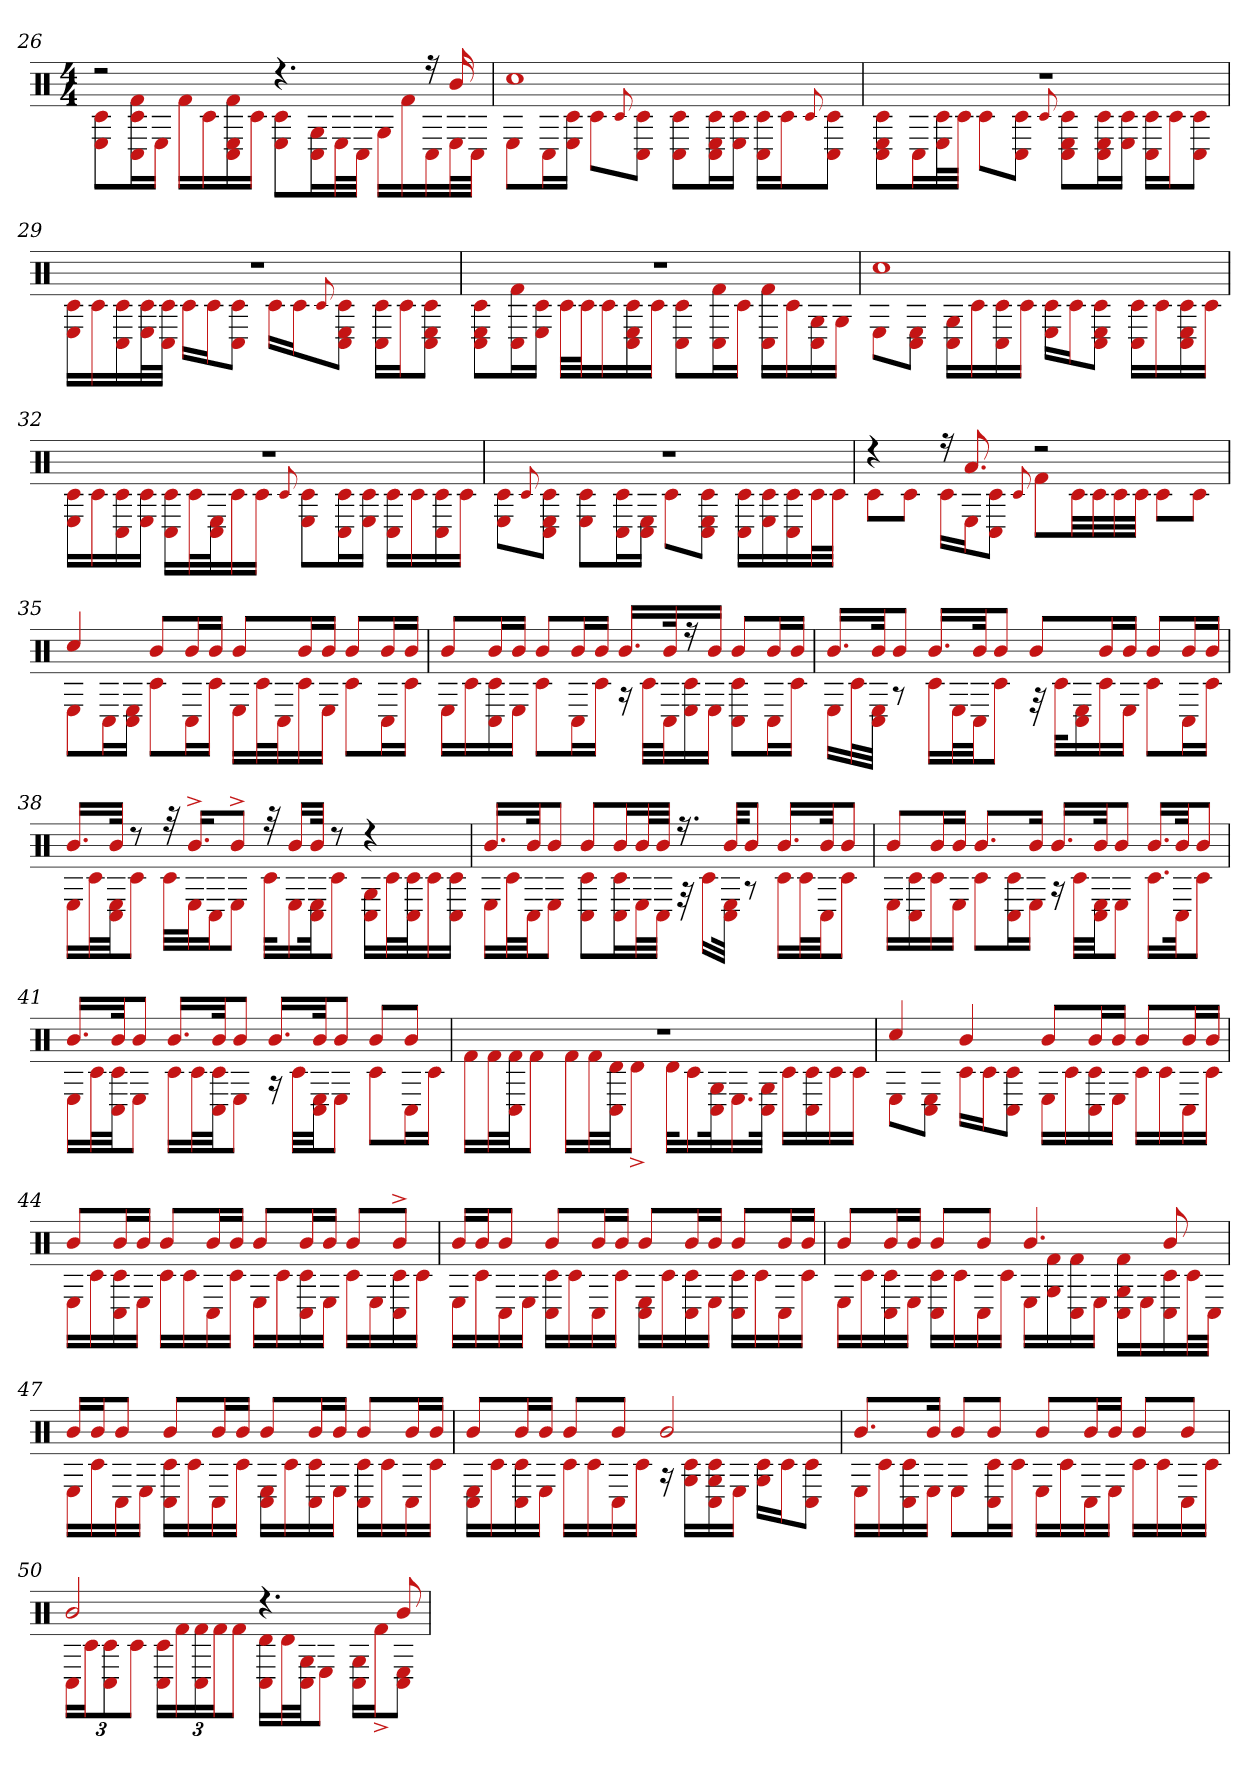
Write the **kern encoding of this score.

**kern
*part1
*staff1
*clefX
*k[]
*M4/4
=26
*^
2r	8E 8c#L
.	16c# 16f# 16C#L
.	16EJJ
.	16f#LL
.	16c#
.	16C# 16f# 16E
.	16c#JJ
4.r	8c# 8EL
.	16C# 16GL
.	32EL
.	32C#JJJ
.	16GLL
.	16f#
16r	16C#
16b	32EL
.	32C#JJJ
=27	=27
1cc#	8EL
.	16C#L
.	16E 16c#JJ
.	8c#L
.	8qqc#
.	8C# 8c#J
.	8C# 8c#L
.	16C# 16E 16c#L
.	16c# 16EJJ
.	16C# 16c#LL
.	16c#J
.	8qqc#
.	8C# 8c#J
=28	=28
1r	8C# 8E 8c#L
.	16C#L
.	32E 32c#L
.	32c#JJJ
.	8c#L
.	8C# 8c#J
.	8qqc#
.	8C# 8E 8c#L
.	16c# 16C# 16EL
.	16c# 16EJJ
.	16C# 16c#LL
.	16c#J
.	8C# 8c#J
=29	=29
1r	16E 16c#LL
.	16c#
.	16C# 16c#
.	32E 32c#L
.	32C# 32c#JJJ
.	16c#LL
.	16c#J
.	8C# 8c#J
.	16c#LL
.	16c#J
.	8qqc#
.	8C# 8E 8c#J
.	16C# 16c#LL
.	16c#J
.	8E 8C# 8c#J
=30	=30
1r	8C# 8E 8c#L
.	16C# 16f#L
.	16E 16c#JJ
.	32c#LLL
.	32c#J
.	16c#
.	16E 16C# 16c#
.	16c#JJ
.	8C# 8c#L
.	16C# 16f#L
.	16c#JJ
.	16C# 16f#LL
.	16c#
.	16C# 16G
.	16GJJ
=31	=31
1cc#	8EL
.	8C# 8EJ
.	16C# 16GLL
.	16c#
.	16C# 16c#
.	16c#JJ
.	16c# 16ELL
.	16c#J
.	8C# 8E 8c#J
.	16c# 16C#LL
.	16c#
.	16c# 16C# 16E
.	16c#JJ
=32	=32
1r	16c# 16ELL
.	16c#
.	16C# 16c#
.	16E 16c#JJ
.	16C# 16c#LL
.	32c#L
.	32C# 32EJ
.	16c#
.	16c#JJ
.	8qqc#
.	8E 8c#L
.	16c# 16C#L
.	16c# 16EJJ
.	16C# 16c#LL
.	16c#
.	16c# 16C#
.	16c#JJ
=33	=33
1r	8E 8c#L
.	8qqc#
.	8C# 8c# 8EJ
.	8c# 8EL
.	16C# 16c#L
.	16E 16C#JJ
.	8c#L
.	8C# 8E 8c#J
.	16C# 16c#LL
.	16c# 16E
.	16C# 16c#
.	32c#L
.	32c#JJJ
=34	=34
4r	8c#L
.	8c#J
16r	16c#LL
8.a	16EJ
.	8C# 8c#J
.	8qqc#
2r	8f#L
.	32c#LL
.	32c#
.	32c#
.	32c#JJJ
.	8c#L
.	8c#J
=35	=35
4cc#	8EL
.	16C#L
.	16E 16C#JJ
8bL	8c#L
16bL	16C#L
16bJJ	16c#JJ
8bL	16ELL
.	32c#L
.	32C#J
16bL	16c#
16bJJ	16EJJ
8bL	8c#L
16bL	16C#L
16bJJ	16c#JJ
=36	=36
8bL	16ELL
.	16c#
16bL	16C# 16c#
16bJJ	16EJJ
8bL	8c#L
16bL	16C#L
16bJJ	16c#JJ
16.bLL	16r
.	32c#LLL
32bk	32C#J
16r	16c# 16E
16bJJ	16EJJ
8bL	8C# 8c#L
16bL	16C#L
16bJJ	16c#JJ
=37	=37
16.bLL	16ELL
.	32c#L
32bJk	32E 32C#JJJ
8bJ	8r
16.bLL	16c#LL
.	32EL
32bJk	32C#JJ
8bJ	8c#J
8bL	32r
.	32c#KLL
.	16E 16C#
16bL	16c#
16bJJ	16EJJ
8bL	8c#L
16bL	16C#L
16bJJ	16c#JJ
=38	=38
16.bLL	16ELL
.	32c#L
32bJJk	32E 32C#JJ
8r	8c#J
32r	32c#LLL
16.b^KL	32EJ
.	16C#J
8b^J	8EJ
32r	32c#KLL
16bLL	16E
32bJJk	32C# 32EJk
8r	8c#J
4r	16C# 16GLL
.	32c#L
.	32C# 32c#J
.	16c#
.	16c# 16C#JJ
=39	=39
16.bLL	16ELL
.	32c#L
32bJk	32C#JJ
8bJ	8EJ
8bL	8C# 8c#L
16bL	16C# 16c#L
32bL	32EL
32bJJJ	32C#JJJ
16.r	32r
.	16c#LL
32bKKL	32E 32C#JJk
8bJ	8r
16.bLL	16c#LL
.	32c#L
32bJk	32C#JJ
8bJ	8c#J
=40	=40
8bL	16ELL
.	16c# 16C#
16bL	16c#
16bJJ	16EJJ
8.bL	8c#L
.	16C# 16c#L
16bJk	16EJJ
16.bLL	16r
.	32c#LLL
32bJk	32C# 32EJJ
8bJ	8EJ
16.bLL	16.c#LL
32bJk	32C#Jk
8bJ	8c#J
=41	=41
16.bLL	16ELL
.	32c#L
32bJk	32C# 32c#JJ
8bJ	8EJ
16.bLL	16c#LL
.	32c#L
32bJk	32C# 32c#JJ
8bJ	8EJ
16.bLL	16r
.	32c#LLL
32bJk	32E 32C#JJ
8bJ	8EJ
8bL	8c#L
8bJ	16C#L
.	16c#JJ
=42	=42
1r	16f#LL
.	32f#L
.	32C# 32f#JJ
.	8f#J
.	16f#LL
.	32f#L
.	32C# 32dJJ
.	8d^J
.	32dKLL
.	16c#
.	32C# 32Gk
.	16.E
.	32C# 32GJJk
.	16c#LL
.	16C# 16c#
.	16c#
.	16c#JJ
=43	=43
4cc#	8EL
.	8C# 8EJ
4b	16c#LL
.	16c#J
.	8C# 8c#J
8bL	16ELL
.	16c#
16bL	16C# 16c#
16bJJ	16EJJ
8bL	16c#LL
.	16c#
16bL	16C#
16bJJ	16c#JJ
=44	=44
8bL	16ELL
.	16c#
16bL	16C# 16c#
16bJJ	16EJJ
8bL	16c#LL
.	16c#
16bL	16C#
16bJJ	16c#JJ
8bL	16ELL
.	16c#
16bL	16C# 16c#
16bJJ	16EJJ
8bL	16c#LL
.	16E
8b^J	16C# 16c#
.	16c#JJ
=45	=45
16bLL	16ELL
16bJ	16c#
8bJ	16C#
.	16EJJ
8bL	16C# 16c#LL
.	16c#
16bL	16C#
16bJJ	16c#JJ
8bL	16C# 16ELL
.	16c#
16bL	16C# 16c#
16bJJ	16EJJ
8bL	16C# 16c#LL
.	16c#
16bL	16C#
16bJJ	16c#JJ
=46	=46
8bL	16ELL
.	16c#
16bL	16c# 16C#
16bJJ	16EJJ
8bL	16C# 16c#LL
.	16c#
8bJ	16C#
.	16c#JJ
4.b	16ELL
.	16f# 16G
.	16f# 16C#
.	16EJJ
.	16C# 16G 16f#LL
.	16E
8b	16c# 16C#
.	32c#L
.	32C#JJJ
=47	=47
16bLL	16ELL
16bJ	16c#
8bJ	16C#
.	16EJJ
8bL	16C# 16c#LL
.	16c#
16bL	16C#
16bJJ	16c#JJ
8bL	16C# 16ELL
.	16c#
16bL	16c# 16C#
16bJJ	16EJJ
8bL	16C# 16c#LL
.	16c#
16bL	16C#
16bJJ	16c#JJ
=48	=48
8bL	16C# 16ELL
.	16c#
16bL	16c# 16C#
16bJJ	16EJJ
8bL	16c#LL
.	16c#
8bJ	16C#
.	16c#JJ
2b	16r
.	16c# 16GLL
.	16c# 16C# 16G
.	16EJJ
.	16c# 16GLL
.	16c#J
.	8C# 8c#J
=49	=49
8.bL	16ELL
.	16c#
.	16C# 16c#
16bJk	16EJJ
8bL	8EL
8bJ	16C# 16c#L
.	16c#JJ
8bL	16ELL
.	16c#
16bL	16C#
16bJJ	16EJJ
8bL	16c#LL
.	16c#
8bJ	16C#
.	16c#JJ
=50	=50
2b	24C#LL
.	24c#J
.	12C# 12c#
.	12c#J
.	24C# 24c#LL
.	24f#
.	24f# 24C#
.	24f#J
.	12f#J
4.r	16C# 16dLL
.	32dL
.	32C# 32GJJ
.	8EJ
.	16G 16C#LL
.	16f#^J
8b	8C# 8EJ
*v	*v
=
*-
